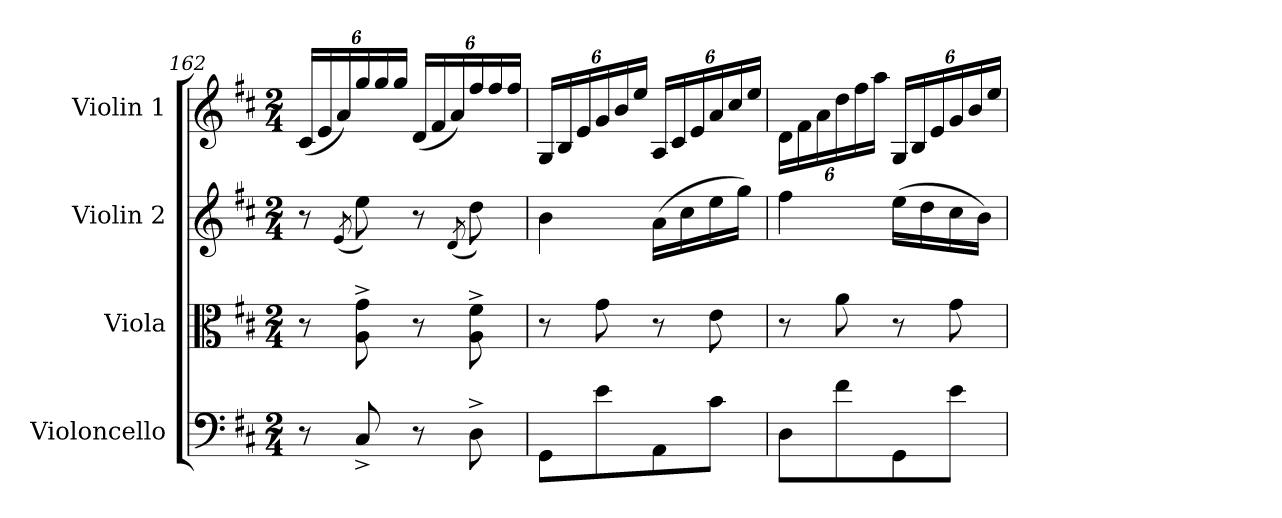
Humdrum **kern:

**kern	**kern	**kern	**kern
*part4	*part3	*part2	*part1
*staff4	*staff3	*staff2	*staff1
*I"Violoncello	*I"Viola	*I"Violin 2	*I"Violin 1
*I'Vc	*I'Vla	*I'Vln	*I'Vln
*clefF4	*clefC3	*clefG2	*clefG2
*k[f#c#]	*k[f#c#]	*k[f#c#]	*k[f#c#]
*M2/4	*M2/4	*M2/4	*M2/4
*	*	*	*Xbrackettup
=162	=162	=162	=162
8r	8r	8r	(24c#/LL
.	.	.	24e/
.	.	.	24a/)
.	.	(8qe/	.
8C#^/	8A\^ 8g\^	8ee\)	24gg/
.	.	.	24gg/
.	.	.	24gg/JJ
8r	8r	8r	(24d/LL
.	.	.	24f#/
.	.	.	24a/)
.	.	(8qd/	.
8D^\	8A\^ 8f#\^	8dd\)	24ff#/
.	.	.	24ff#/
.	.	.	24ff#/JJ
=163	=163	=163	=163
8GG\L	8r	4b\	24G/LL
.	.	.	24B/
.	.	.	24e/
8e\	8g\	.	24g/
.	.	.	24b/
.	.	.	24ee/JJ
8AA\	8r	(16a\LL	24A/LL
.	.	.	24c#/
.	.	16cc#\	.
.	.	.	24e/
8c#\J	8e\	16ee\	24a/
.	.	.	24cc#/
.	.	16gg\JJ)	.
.	.	.	24ee/JJ
!!LO:LB:g=z
=164	=164	=164	=164
8D\L	8r	4ff#\	24d\LL
.	.	.	24f#\
.	.	.	24a\
8f#\	8a\	.	24dd\
.	.	.	24ff#\
.	.	.	24aa\JJ
8GG\	8r	(16ee\LL	24G/LL
.	.	.	24B/
.	.	16dd\	.
.	.	.	24e/
8e\J	8g\	16cc#\	24g/
.	.	.	24b/
.	.	16b\JJ)	.
.	.	.	24ee/JJ
=	=	=	=
*-	*-	*-	*-
